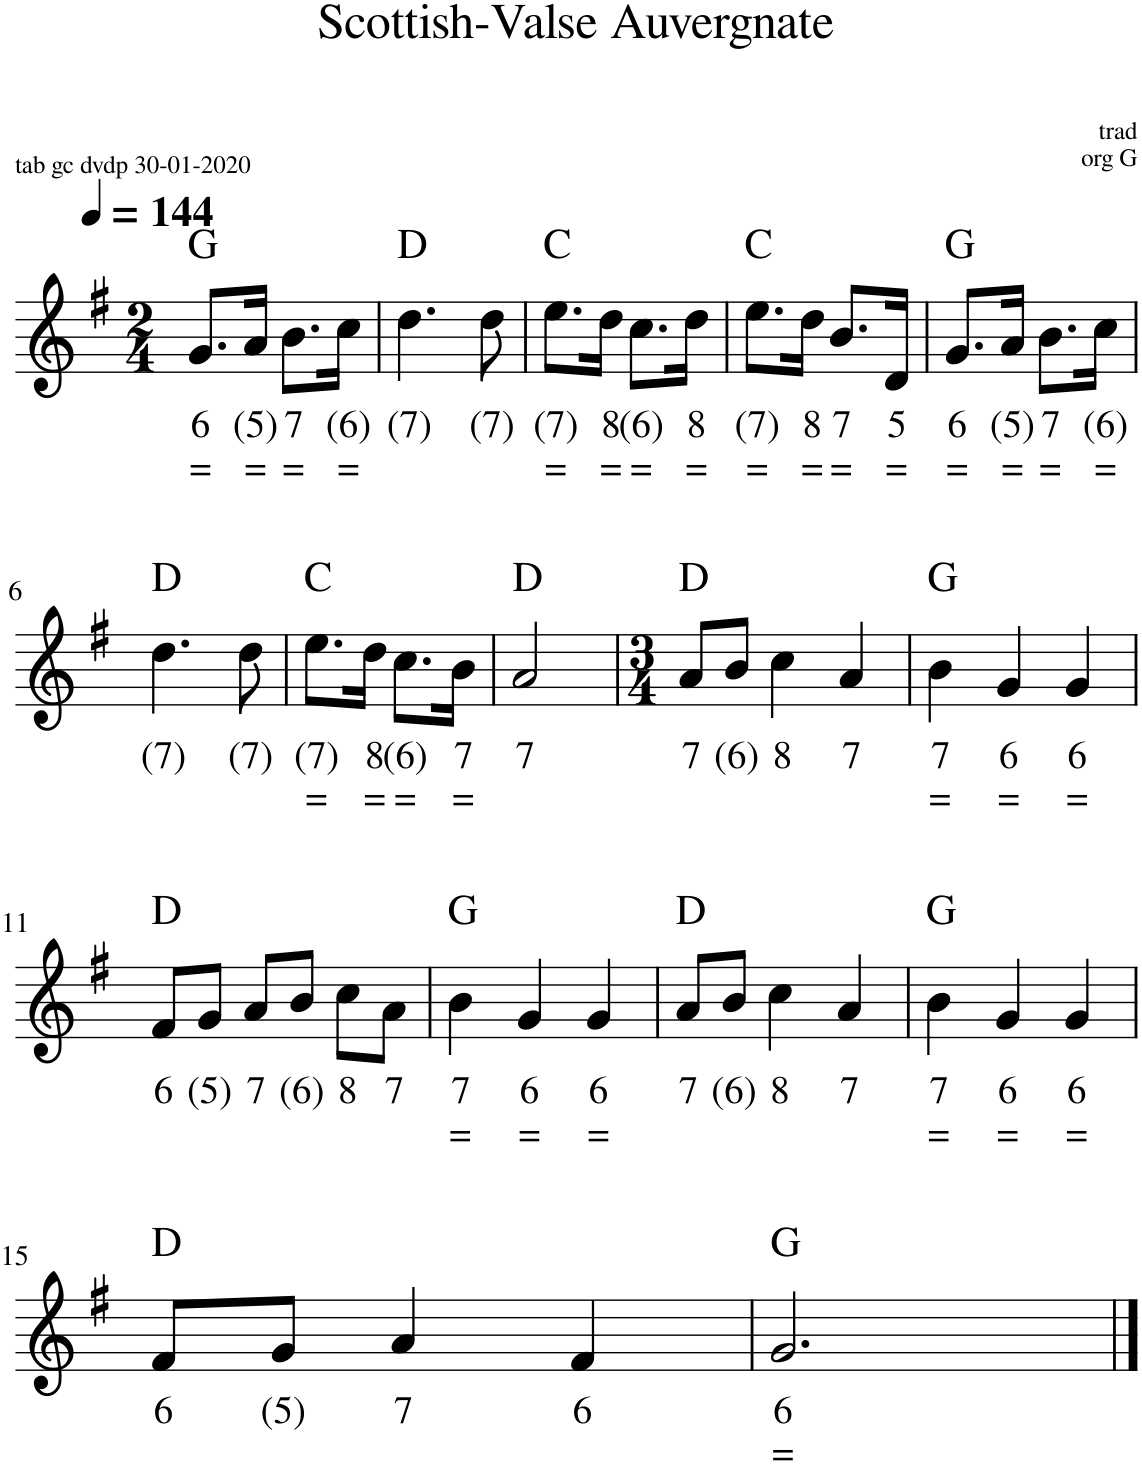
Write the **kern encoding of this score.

**kern	**text	**text	**harte
*part1	*part1	*part1	*part1
*staff1	*staff1	*staff1	*
*I"Accordeon	*	*	*
*I'Acc.	*	*	*
*clefG2	*	*	*
*k[f#]	*	*	*
*M2/4	*	*	*
*MM144	*	*	*
=1	=1	=1	=1
!	!LO:LY:b	!LO:LY:b	!
8.g/L	6	=	G:maj
!	!LO:LY:b	!LO:LY:b	!
16a/Jk	(5)	=	.
!	!LO:LY:b	!LO:LY:b	!
8.b\L	7	=	.
!	!LO:LY:b	!LO:LY:b	!
16cc\Jk	(6)	=	.
=2	=2	=2	=2
!	!LO:LY:b	!	!
4.dd\	(7)	.	D:maj
!	!LO:LY:b	!	!
8dd\	(7)	.	.
=3	=3	=3	=3
!	!LO:LY:b	!LO:LY:b	!
8.ee\L	(7)	=	C:maj
!	!LO:LY:b	!LO:LY:b	!
16dd\Jk	8	=	.
!	!LO:LY:b	!LO:LY:b	!
8.cc\L	(6)	=	.
!	!LO:LY:b	!LO:LY:b	!
16dd\Jk	8	=	.
=4	=4	=4	=4
!	!LO:LY:b	!LO:LY:b	!
8.ee\L	(7)	=	C:maj
!	!LO:LY:b	!LO:LY:b	!
16dd\Jk	8	=	.
!	!LO:LY:b	!LO:LY:b	!
8.b/L	7	=	.
!	!LO:LY:b	!LO:LY:b	!
16d/Jk	5	=	.
=5	=5	=5	=5
!	!LO:LY:b	!LO:LY:b	!
8.g/L	6	=	G:maj
!	!LO:LY:b	!LO:LY:b	!
16a/Jk	(5)	=	.
!	!LO:LY:b	!LO:LY:b	!
8.b\L	7	=	.
!	!LO:LY:b	!LO:LY:b	!
16cc\Jk	(6)	=	.
!!LO:LB:g=z
=6	=6	=6	=6
!	!LO:LY:b	!	!
4.dd\	(7)	.	D:maj
!	!LO:LY:b	!	!
8dd\	(7)	.	.
=7	=7	=7	=7
!	!LO:LY:b	!LO:LY:b	!
8.ee\L	(7)	=	C:maj
!	!LO:LY:b	!LO:LY:b	!
16dd\Jk	8	=	.
!	!LO:LY:b	!LO:LY:b	!
8.cc\L	(6)	=	.
!	!LO:LY:b	!LO:LY:b	!
16b\Jk	7	=	.
=8	=8	=8	=8
!	!LO:LY:b	!	!
2a/	7	.	D:maj
=9	=9	=9	=9
*M3/4	*	*	*
!	!LO:LY:b	!	!
8a/L	7	.	D:maj
!	!LO:LY:b	!	!
8b/J	(6)	.	.
!	!LO:LY:b	!	!
4cc\	8	.	.
!	!LO:LY:b	!	!
4a/	7	.	.
=10	=10	=10	=10
!	!LO:LY:b	!LO:LY:b	!
4b\	7	=	G:maj
!	!LO:LY:b	!LO:LY:b	!
4g/	6	=	.
!	!LO:LY:b	!LO:LY:b	!
4g/	6	=	.
!!LO:LB:g=z
=11	=11	=11	=11
!	!LO:LY:b	!	!
8f#/L	6	.	D:maj
!	!LO:LY:b	!	!
8g/J	(5)	.	.
!	!LO:LY:b	!	!
8a/L	7	.	.
!	!LO:LY:b	!	!
8b/J	(6)	.	.
!	!LO:LY:b	!	!
8cc\L	8	.	.
!	!LO:LY:b	!	!
8a\J	7	.	.
=12	=12	=12	=12
!	!LO:LY:b	!LO:LY:b	!
4b\	7	=	G:maj
!	!LO:LY:b	!LO:LY:b	!
4g/	6	=	.
!	!LO:LY:b	!LO:LY:b	!
4g/	6	=	.
=13	=13	=13	=13
!	!LO:LY:b	!	!
8a/L	7	.	D:maj
!	!LO:LY:b	!	!
8b/J	(6)	.	.
!	!LO:LY:b	!	!
4cc\	8	.	.
!	!LO:LY:b	!	!
4a/	7	.	.
=14	=14	=14	=14
!	!LO:LY:b	!LO:LY:b	!
4b\	7	=	G:maj
!	!LO:LY:b	!LO:LY:b	!
4g/	6	=	.
!	!LO:LY:b	!LO:LY:b	!
4g/	6	=	.
!!LO:LB:g=z
=15	=15	=15	=15
!	!LO:LY:b	!	!
8f#/L	6	.	D:maj
!	!LO:LY:b	!	!
8g/J	(5)	.	.
!	!LO:LY:b	!	!
4a/	7	.	.
!	!LO:LY:b	!	!
4f#/	6	.	.
=16	=16	=16	=16
!	!LO:LY:b	!LO:LY:b	!
2.g/	6	=	G:maj
==	==	==	==
*-	*-	*-	*-
